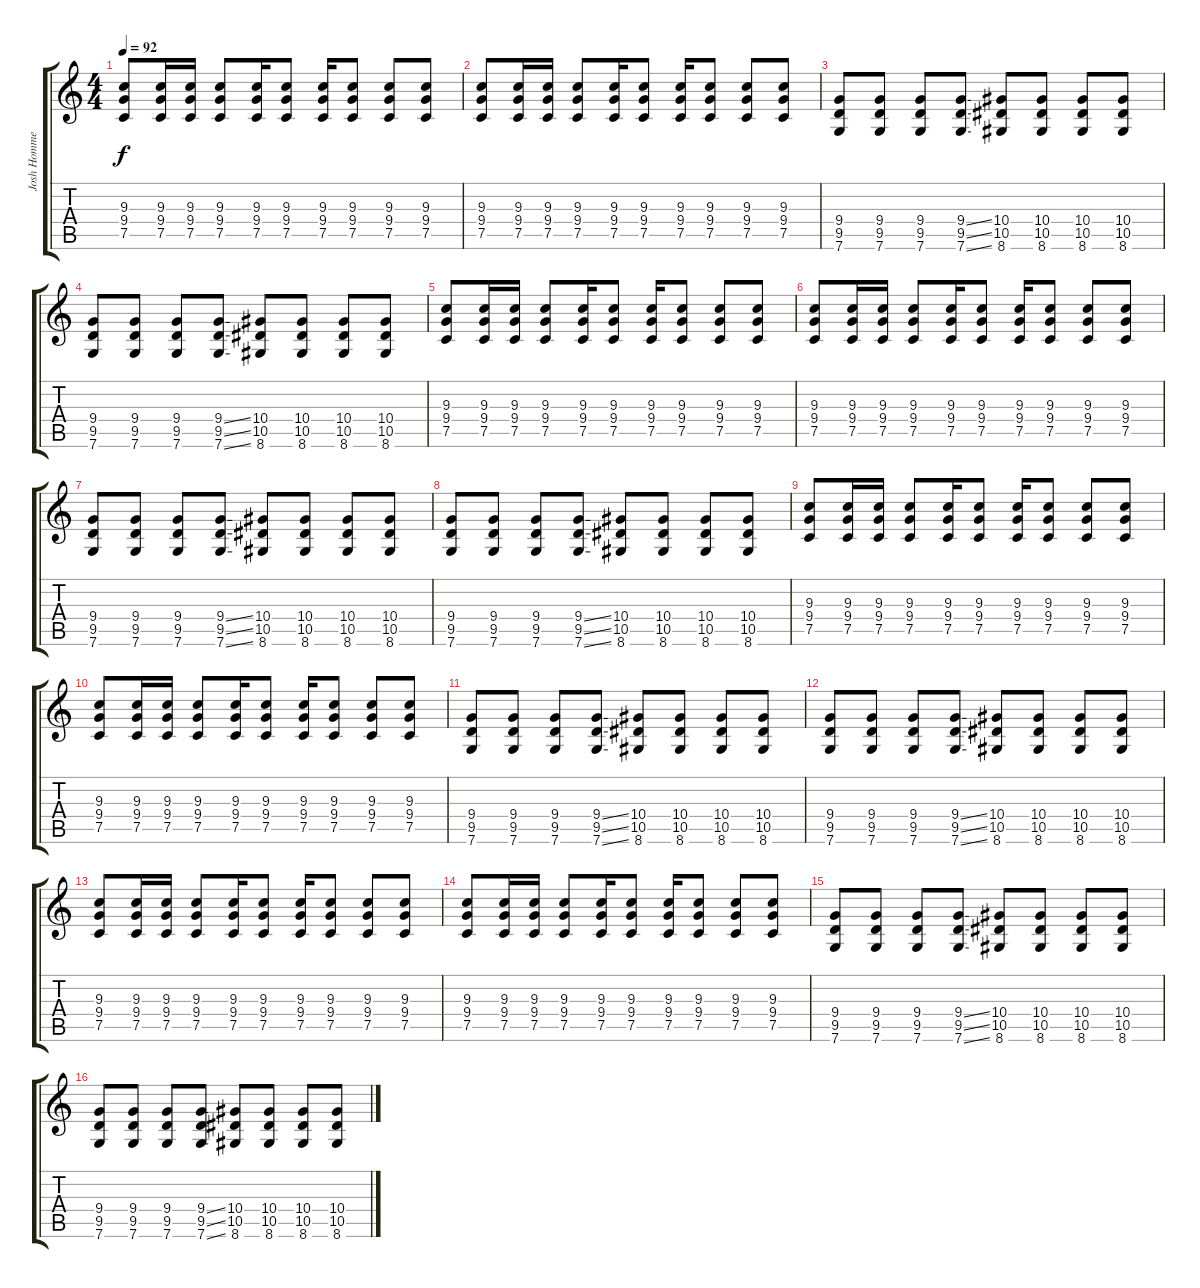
\track ("Josh Homme" "Josh Homme") {instrument distortionguitar}
\staff {score tabs}
\tuning (C4 G3 Eb3 Bb2 F2 C2) {hide}
\ts (4 4)
\tempo 92
\clef g2
\ks c
(9.3 9.4 7.5).8{dy f} (9.3 9.4 7.5).16 (9.3 9.4 7.5).16 (9.3 9.4 7.5).8 (9.3 9.4 7.5).16 (9.3 9.4 7.5).8 (9.3 9.4 7.5).16 (9.3 9.4 7.5).8 (9.3 9.4 7.5).8 (9.3 9.4 7.5).8 |
(9.3 9.4 7.5).8 (9.3 9.4 7.5).16 (9.3 9.4 7.5).16 (9.3 9.4 7.5).8 (9.3 9.4 7.5).16 (9.3 9.4 7.5).8 (9.3 9.4 7.5).16 (9.3 9.4 7.5).8 (9.3 9.4 7.5).8 (9.3 9.4 7.5).8 |
(9.4 9.5 7.6).8 (9.4 9.5 7.6).8 (9.4 9.5 7.6).8 (9.4{ss} 9.5{ss} 7.6{ss}).8 (10.4 10.5 8.6).8 (10.4 10.5 8.6).8 (10.4 10.5 8.6).8 (10.4 10.5 8.6).8 |
(9.4 9.5 7.6).8 (9.4 9.5 7.6).8 (9.4 9.5 7.6).8 (9.4{ss} 9.5{ss} 7.6{ss}).8 (10.4 10.5 8.6).8 (10.4 10.5 8.6).8 (10.4 10.5 8.6).8 (10.4 10.5 8.6).8 |
(9.3 9.4 7.5).8 (9.3 9.4 7.5).16 (9.3 9.4 7.5).16 (9.3 9.4 7.5).8 (9.3 9.4 7.5).16 (9.3 9.4 7.5).8 (9.3 9.4 7.5).16 (9.3 9.4 7.5).8 (9.3 9.4 7.5).8 (9.3 9.4 7.5).8 |
(9.3 9.4 7.5).8 (9.3 9.4 7.5).16 (9.3 9.4 7.5).16 (9.3 9.4 7.5).8 (9.3 9.4 7.5).16 (9.3 9.4 7.5).8 (9.3 9.4 7.5).16 (9.3 9.4 7.5).8 (9.3 9.4 7.5).8 (9.3 9.4 7.5).8 |
(9.4 9.5 7.6).8 (9.4 9.5 7.6).8 (9.4 9.5 7.6).8 (9.4{ss} 9.5{ss} 7.6{ss}).8 (10.4 10.5 8.6).8 (10.4 10.5 8.6).8 (10.4 10.5 8.6).8 (10.4 10.5 8.6).8 |
(9.4 9.5 7.6).8 (9.4 9.5 7.6).8 (9.4 9.5 7.6).8 (9.4{ss} 9.5{ss} 7.6{ss}).8 (10.4 10.5 8.6).8 (10.4 10.5 8.6).8 (10.4 10.5 8.6).8 (10.4 10.5 8.6).8 |
(9.3 9.4 7.5).8 (9.3 9.4 7.5).16 (9.3 9.4 7.5).16 (9.3 9.4 7.5).8 (9.3 9.4 7.5).16 (9.3 9.4 7.5).8 (9.3 9.4 7.5).16 (9.3 9.4 7.5).8 (9.3 9.4 7.5).8 (9.3 9.4 7.5).8 |
(9.3 9.4 7.5).8 (9.3 9.4 7.5).16 (9.3 9.4 7.5).16 (9.3 9.4 7.5).8 (9.3 9.4 7.5).16 (9.3 9.4 7.5).8 (9.3 9.4 7.5).16 (9.3 9.4 7.5).8 (9.3 9.4 7.5).8 (9.3 9.4 7.5).8 |
(9.4 9.5 7.6).8 (9.4 9.5 7.6).8 (9.4 9.5 7.6).8 (9.4{ss} 9.5{ss} 7.6{ss}).8 (10.4 10.5 8.6).8 (10.4 10.5 8.6).8 (10.4 10.5 8.6).8 (10.4 10.5 8.6).8 |
(9.4 9.5 7.6).8 (9.4 9.5 7.6).8 (9.4 9.5 7.6).8 (9.4{ss} 9.5{ss} 7.6{ss}).8 (10.4 10.5 8.6).8 (10.4 10.5 8.6).8 (10.4 10.5 8.6).8 (10.4 10.5 8.6).8 |
(9.3 9.4 7.5).8 (9.3 9.4 7.5).16 (9.3 9.4 7.5).16 (9.3 9.4 7.5).8 (9.3 9.4 7.5).16 (9.3 9.4 7.5).8 (9.3 9.4 7.5).16 (9.3 9.4 7.5).8 (9.3 9.4 7.5).8 (9.3 9.4 7.5).8 |
(9.3 9.4 7.5).8 (9.3 9.4 7.5).16 (9.3 9.4 7.5).16 (9.3 9.4 7.5).8 (9.3 9.4 7.5).16 (9.3 9.4 7.5).8 (9.3 9.4 7.5).16 (9.3 9.4 7.5).8 (9.3 9.4 7.5).8 (9.3 9.4 7.5).8 |
(9.4 9.5 7.6).8 (9.4 9.5 7.6).8 (9.4 9.5 7.6).8 (9.4{ss} 9.5{ss} 7.6{ss}).8 (10.4 10.5 8.6).8 (10.4 10.5 8.6).8 (10.4 10.5 8.6).8 (10.4 10.5 8.6).8 |
(9.4 9.5 7.6).8 (9.4 9.5 7.6).8 (9.4 9.5 7.6).8 (9.4{ss} 9.5{ss} 7.6{ss}).8 (10.4 10.5 8.6).8 (10.4 10.5 8.6).8 (10.4 10.5 8.6).8 (10.4 10.5 8.6).8
